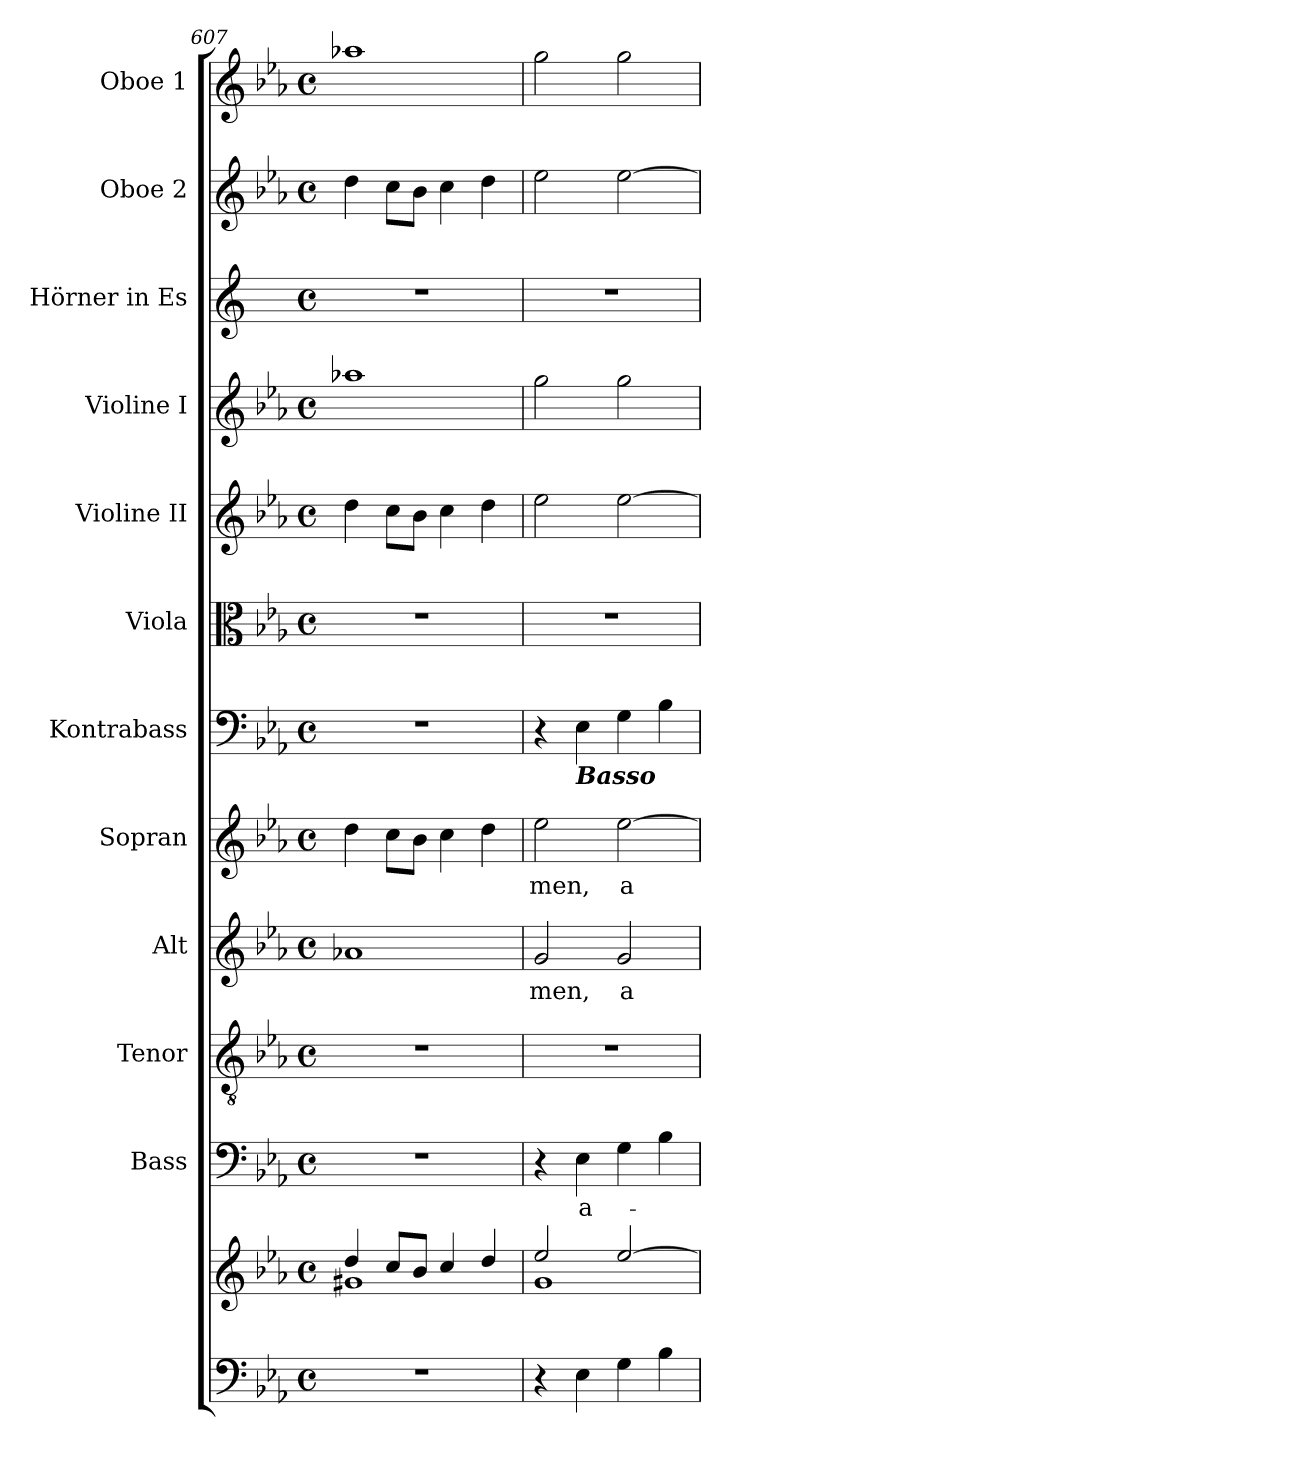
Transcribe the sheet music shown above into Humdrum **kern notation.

**kern	**kern	**kern	**text	**kern	**kern	**text	**kern	**text	**kern	**kern	**kern	**kern	**kern	**kern	**kern
*part12	*part12	*part11	*part11	*part10	*part9	*part9	*part8	*part8	*part7	*part6	*part5	*part4	*part3	*part2	*part1
*staff13	*staff12	*staff11	*staff11	*staff10	*staff9	*staff9	*staff8	*staff8	*staff7	*staff6	*staff5	*staff4	*staff3	*staff2	*staff1
*	*	*I"Bass	*	*I"Tenor	*I"Alt	*	*I"Sopran	*	*I"Kontrabass	*I"Viola	*I"Violine II	*I"Violine I	*I"Hörner in Es	*I"Oboe 2	*I"Oboe 1
*	*	*I'B.	*	*I'T.	*I'A.	*	*I'S.	*	*I'Kb.	*I'Vla.	*I'Vl. II	*I'Vl. I	*	*I'Ob. 2	*I'Ob. 1
*clefF4	*clefG2	*clefF4	*	*clefGv2	*clefG2	*	*clefG2	*	*clefF4	*clefC3	*clefG2	*clefG2	*clefG2	*clefG2	*clefG2
*	*	*	*	*	*	*	*	*	*ITrd7c12	*	*	*	*ITrd5c9	*	*
*k[b-e-a-]	*k[b-e-a-]	*k[b-e-a-]	*	*k[b-e-a-]	*k[b-e-a-]	*	*k[b-e-a-]	*	*k[b-e-a-]	*k[b-e-a-]	*k[b-e-a-]	*k[b-e-a-]	*k[b-e-a-]	*k[b-e-a-]	*k[b-e-a-]
*E-:	*E-:	*E-:	*	*E-:	*E-:	*	*E-:	*	*E-:	*E-:	*E-:	*E-:	*E-:	*E-:	*E-:
*M4/4	*M4/4	*M4/4	*	*M4/4	*M4/4	*	*M4/4	*	*M4/4	*M4/4	*M4/4	*M4/4	*M4/4	*M4/4	*M4/4
*met(c)	*met(c)	*met(c)	*	*met(c)	*met(c)	*	*met(c)	*	*met(c)	*met(c)	*met(c)	*met(c)	*met(c)	*met(c)	*met(c)
=607	=607	=607	=607	=607	=607	=607	=607	=607	=607	=607	=607	=607	=607	=607	=607
*	*^	*	*	*	*	*	*	*	*	*	*	*	*	*	*
1r	4dd/	1g#X	1r	.	1r	1a-X	.	4dd\	.	1r	1r	4dd\	1aa-X	1r	4dd\	1aa-X
.	8cc/L	.	.	.	.	.	.	8cc\L	.	.	.	8cc\L	.	.	8cc\L	.
.	8b-/J	.	.	.	.	.	.	8b-\J	.	.	.	8b-\J	.	.	8b-\J	.
.	4cc/	.	.	.	.	.	.	4cc\	.	.	.	4cc\	.	.	4cc\	.
.	4dd/	.	.	.	.	.	.	4dd\	.	.	.	4dd\	.	.	4dd\	.
=608	=608	=608	=608	=608	=608	=608	=608	=608	=608	=608	=608	=608	=608	=608	=608	=608
!	!	!	!	!	!	!	!LO:LY:b	!	!LO:LY:b	!	!	!	!	!	!	!
4r	2ee-/	1g	4r	.	1r	2g/	-men,	2ee-\	-men,	4r	1r	2ee-\	2gg\	1r	2ee-\	2gg\
!	!	!	!	!	!	!	!	!	!	!LO:TX:b:Bi:t=Basso	!	!	!	!	!	!
!	!	!	!	!LO:LY:b	!	!	!	!	!	!	!	!	!	!	!	!
4E-\	.	.	4E-\	a-	.	.	.	.	.	4EE-\	.	.	.	.	.	.
!	!	!	!	!	!	!	!LO:LY:b	!	!LO:LY:b	!	!	!	!	!	!	!
4G\	[>2ee-/	.	4G\	.	.	2g/	a-	[2ee-\	a-	4GG\	.	[2ee-\	2gg\	.	[2ee-\	2gg\
4B-\	.	.	4B-\	.	.	.	.	.	.	4BB-\	.	.	.	.	.	.
*	*v	*v	*	*	*	*	*	*	*	*	*	*	*	*	*	*
=	=	=	=	=	=	=	=	=	=	=	=	=	=	=	=
*-	*-	*-	*-	*-	*-	*-	*-	*-	*-	*-	*-	*-	*-	*-	*-
